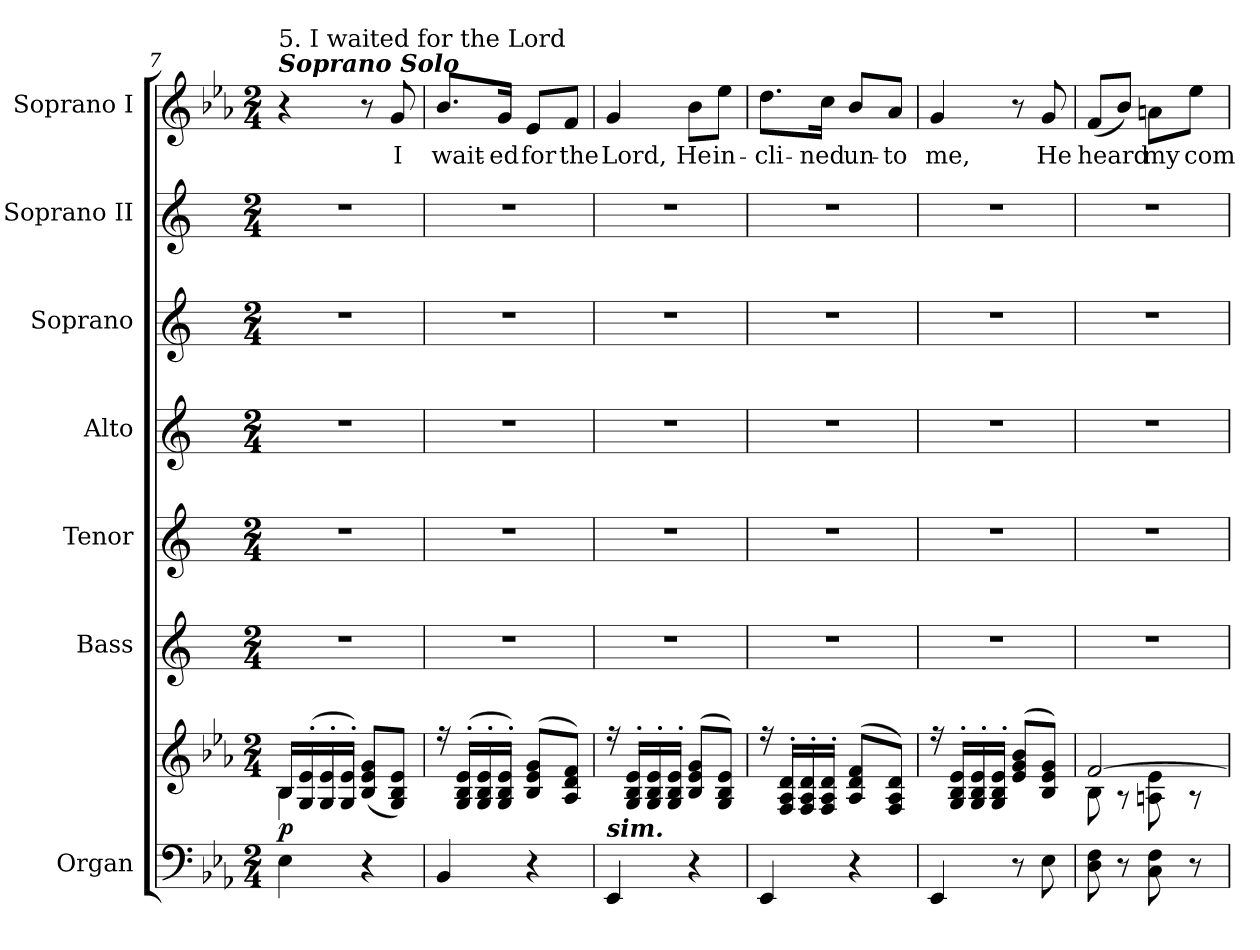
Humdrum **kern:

**kern	**kern	**dynam	**kern	**kern	**kern	**kern	**kern	**kern	**text
*part7	*part7	*part7	*part6	*part5	*part4	*part3	*part2	*part1	*part1
*staff8	*staff7	*staff7/8	*staff6	*staff5	*staff4	*staff3	*staff2	*staff1	*staff1
*I"Organ	*	*	*I"Bass	*I"Tenor	*I"Alto	*I"Soprano	*I"Soprano II	*I"Soprano I	*
*	*	*	*I'B	*I'T	*I'A	*I'S	*	*	*
!!LO:PB:g=z
*clefF4	*clefG2	*	*clefG2	*clefG2	*clefG2	*clefG2	*clefG2	*clefG2	*
*k[b-e-a-]	*k[b-e-a-]	*	*k[]	*k[]	*k[]	*k[]	*k[]	*k[b-e-a-]	*
*E-:	*E-:	*	*	*	*	*	*	*E-:	*
*M2/4	*M2/4	*	*M2/4	*M2/4	*M2/4	*M2/4	*M2/4	*M2/4	*
=7	=7	=7	=7	=7	=7	=7	=7	=7	=7
*	*^	*	*	*	*	*	*	*	*
!	!	!	!	!	!	!	!	!	!LO:TX:a:Bi:t=Soprano Solo	!
!	!	!	!	!	!	!	!	!	!LO:TX:a:t=5. I waited for the Lord	!
!	!	!	!LO:DY:b	!	!	!	!	!	!	!
4E-\	16B-/LL	4B-\	p	2r	2r	2r	2r	2r	4r	.
.	(>16G/' 16e-/'	.	.	.	.	.	.	.	.	.
.	16G/' 16e-/'	.	.	.	.	.	.	.	.	.
.	16G/' 16e-/'JJ)	.	.	.	.	.	.	.	.	.
4r	(>8B-/ 8e-/ 8g/L	4ryy	.	.	.	.	.	.	8r	.
!	!	!	!	!	!	!	!	!	!	!LO:LY:b
.	8G/ 8B-/ 8e-/J)	.	.	.	.	.	.	.	8g/	I
=8	=8	=8	=8	=8	=8	=8	=8	=8	=8	=8
!	!	!	!	!	!	!	!	!	!	!LO:LY:b
4BB-/	16r	2ryy	.	2r	2r	2r	2r	2r	8.b-/L	wait-
.	(>16G/' 16B-/' 16e-/'LL	.	.	.	.	.	.	.	.	.
.	16G/' 16B-/' 16e-/'	.	.	.	.	.	.	.	.	.
!	!	!	!	!	!	!	!	!	!	!LO:LY:b
.	16G/' 16B-/' 16e-/'JJ)	.	.	.	.	.	.	.	16g/Jk	-ed
!	!	!	!	!	!	!	!	!	!	!LO:LY:b
4r	(>8B-/ 8e-/ 8g/L	.	.	.	.	.	.	.	8e-/L	for
!	!	!	!	!	!	!	!	!	!	!LO:LY:b
.	8A-/ 8d/ 8f/J)	.	.	.	.	.	.	.	8f/J	the
=9	=9	=9	=9	=9	=9	=9	=9	=9	=9	=9
!LO:TX:a:Bi:t=sim.	!	!	!	!	!	!	!	!	!	!
!	!	!	!	!	!	!	!	!	!	!LO:LY:b
4EE-/	16r	2ryy	.	2r	2r	2r	2r	2r	4g/	Lord,
.	16G/' 16B-/' 16e-/'LL	.	.	.	.	.	.	.	.	.
.	16G/' 16B-/' 16e-/'	.	.	.	.	.	.	.	.	.
.	16G/' 16B-/' 16e-/'JJ	.	.	.	.	.	.	.	.	.
!	!	!	!	!	!	!	!	!	!	!LO:LY:b
4r	(>8B-/ 8e-/ 8g/L	.	.	.	.	.	.	.	8b-\L	He
!	!	!	!	!	!	!	!	!	!	!LO:LY:b
.	8G/ 8B-/ 8e-/J)	.	.	.	.	.	.	.	8ee-\J	in-
=10	=10	=10	=10	=10	=10	=10	=10	=10	=10	=10
!	!	!	!	!	!	!	!	!	!	!LO:LY:b
4EE-/	16r	2ryy	.	2r	2r	2r	2r	2r	8.dd\L	-cli-
.	16F/' 16A-/' 16d/'LL	.	.	.	.	.	.	.	.	.
.	16F/' 16A-/' 16d/'	.	.	.	.	.	.	.	.	.
!	!	!	!	!	!	!	!	!	!	!LO:LY:b
.	16F/' 16A-/' 16d/'JJ	.	.	.	.	.	.	.	16cc\Jk	-ned
!	!	!	!	!	!	!	!	!	!	!LO:LY:b
4r	(>8A-/ 8d/ 8f/L	.	.	.	.	.	.	.	8b-/L	un-
!	!	!	!	!	!	!	!	!	!	!LO:LY:b
.	8F/ 8A-/ 8d/J)	.	.	.	.	.	.	.	8a-/J	-to
=11	=11	=11	=11	=11	=11	=11	=11	=11	=11	=11
!	!	!	!	!	!	!	!	!	!	!LO:LY:b
4EE-/	16r	2ryy	.	2r	2r	2r	2r	2r	4g/	me,
.	16G/' 16B-/' 16e-/'LL	.	.	.	.	.	.	.	.	.
.	16G/' 16B-/' 16e-/'	.	.	.	.	.	.	.	.	.
.	16G/' 16B-/' 16e-/'JJ	.	.	.	.	.	.	.	.	.
8r	(>8e-/ 8g/ 8b-/L	.	.	.	.	.	.	.	8r	.
!	!	!	!	!	!	!	!	!	!	!LO:LY:b
8E-\	8B-/ 8e-/ 8g/J)	.	.	.	.	.	.	.	8g/	He
=12	=12	=12	=12	=12	=12	=12	=12	=12	=12	=12
!	!	!	!	!	!	!	!	!	!	!LO:LY:b
8D\ 8F\	[2f/	8B-\	.	2r	2r	2r	2r	2r	(<8f/L	heard
8r	.	8r	.	.	.	.	.	.	8b-/J)	.
!	!	!	!	!	!	!	!	!	!	!LO:LY:b
8C\ 8F\	.	8An\ 8e-\	.	.	.	.	.	.	8an\L	my
!	!	!	!	!	!	!	!	!	!	!LO:LY:b
8r	.	8r	.	.	.	.	.	.	8ee-\J	com-
*	*v	*v	*	*	*	*	*	*	*	*
=	=	=	=	=	=	=	=	=	=
*-	*-	*-	*-	*-	*-	*-	*-	*-	*-
